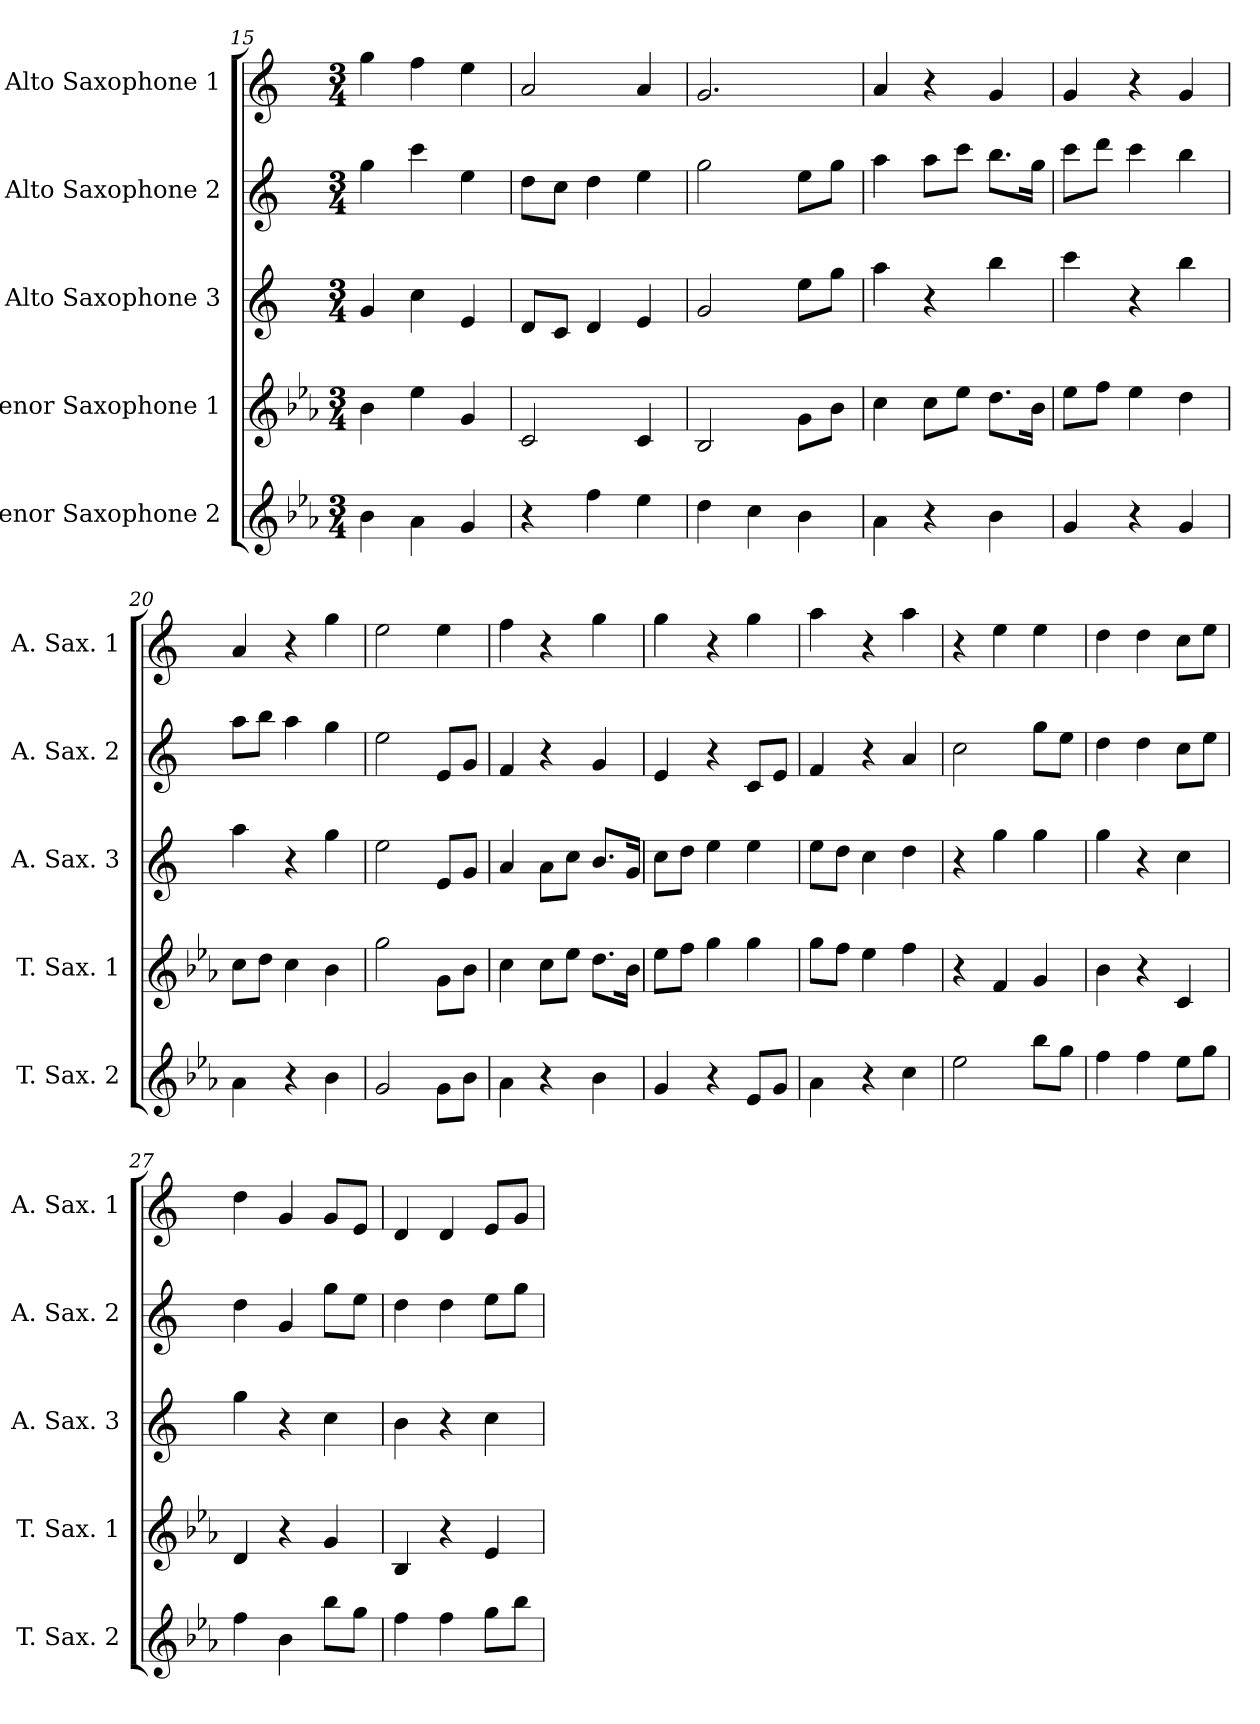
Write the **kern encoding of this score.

**kern	**kern	**kern	**kern	**kern
*part5	*part4	*part3	*part2	*part1
*staff5	*staff4	*staff3	*staff2	*staff1
*I"Tenor Saxophone 2	*I"Tenor Saxophone 1	*I"Alto Saxophone 3	*I"Alto Saxophone 2	*I"Alto Saxophone 1
*I'T. Sax. 2	*I'T. Sax. 1	*I'A. Sax. 3	*I'A. Sax. 2	*I'A. Sax. 1
*clefG2	*clefG2	*clefG2	*clefG2	*clefG2
*ITrd8c14	*ITrd8c14	*ITrd5c9	*ITrd5c9	*ITrd5c9
*k[b-e-a-]	*k[b-e-a-]	*k[b-e-a-]	*k[b-e-a-]	*k[b-e-a-]
*M3/4	*M3/4	*M3/4	*M3/4	*M3/4
=15	=15	=15	=15	=15
4B-\	4B-\	4B-/	4b-\	4b-\
4A-\	4e-\	4e-\	4ee-\	4a-\
4G/	4G/	4G/	4g\	4g\
!!LO:PB:g=z
=16	=16	=16	=16	=16
4r	2C/	8F/L	8f\L	2c/
.	.	8E-/J	8e-\J	.
4f\	.	4F/	4f\	.
4e-\	4C/	4G/	4g\	4c/
=17	=17	=17	=17	=17
4d\	2BB-/	2B-/	2b-\	2.B-/
4c\	.	.	.	.
4B-\	8G\L	8g\L	8g\L	.
.	8B-\J	8b-\J	8b-\J	.
=18	=18	=18	=18	=18
4A-\	4c\	4cc\	4cc\	4c/
4r	8c\L	4r	8cc\L	4r
.	8e-\J	.	8ee-\J	.
4B-\	8.d\L	4dd\	8.dd\L	4B-/
.	16B-\Jk	.	16b-\Jk	.
=19	=19	=19	=19	=19
4G/	8e-\L	4ee-\	8ee-\L	4B-/
.	8f\J	.	8ff\J	.
4r	4e-\	4r	4ee-\	4r
4G/	4d\	4dd\	4dd\	4B-/
=20	=20	=20	=20	=20
4A-\	8c\L	4cc\	8cc\L	4c/
.	8d\J	.	8dd\J	.
4r	4c\	4r	4cc\	4r
4B-\	4B-\	4b-\	4b-\	4b-\
=21	=21	=21	=21	=21
2G/	2g\	2g\	2g\	2g\
8G\L	8G\L	8G/L	8G/L	4g\
8B-\J	8B-\J	8B-/J	8B-/J	.
=22	=22	=22	=22	=22
4A-\	4c\	4c/	4A-/	4a-\
4r	8c\L	8c\L	4r	4r
.	8e-\J	8e-\J	.	.
4B-\	8.d\L	8.d/L	4B-/	4b-\
.	16B-\Jk	16B-/Jk	.	.
!!LO:LB:g=z
=23	=23	=23	=23	=23
4G/	8e-\L	8e-\L	4G/	4b-\
.	8f\J	8f\J	.	.
4r	4g\	4g\	4r	4r
8E-/L	4g\	4g\	8E-/L	4b-\
8G/J	.	.	8G/J	.
=24	=24	=24	=24	=24
4A-\	8g\L	8g\L	4A-/	4cc\
.	8f\J	8f\J	.	.
4r	4e-\	4e-\	4r	4r
4c\	4f\	4f\	4c/	4cc\
=25	=25	=25	=25	=25
2e-\	4r	4r	2e-\	4r
.	4F/	4b-\	.	4g\
8b-\L	4G/	4b-\	8b-\L	4g\
8g\J	.	.	8g\J	.
=26	=26	=26	=26	=26
4f\	4B-\	4b-\	4f\	4f\
4f\	4r	4r	4f\	4f\
8e-\L	4C/	4e-\	8e-\L	8e-\L
8g\J	.	.	8g\J	8g\J
=27	=27	=27	=27	=27
4f\	4D/	4b-\	4f\	4f\
4B-\	4r	4r	4B-/	4B-/
8b-\L	4G/	4e-\	8b-\L	8B-/L
8g\J	.	.	8g\J	8G/J
=28	=28	=28	=28	=28
4f\	4BB-/	4d\	4f\	4F/
4f\	4r	4r	4f\	4F/
8g\L	4E-/	4e-\	8g\L	8G/L
8b-\J	.	.	8b-\J	8B-/J
=	=	=	=	=
*-	*-	*-	*-	*-
